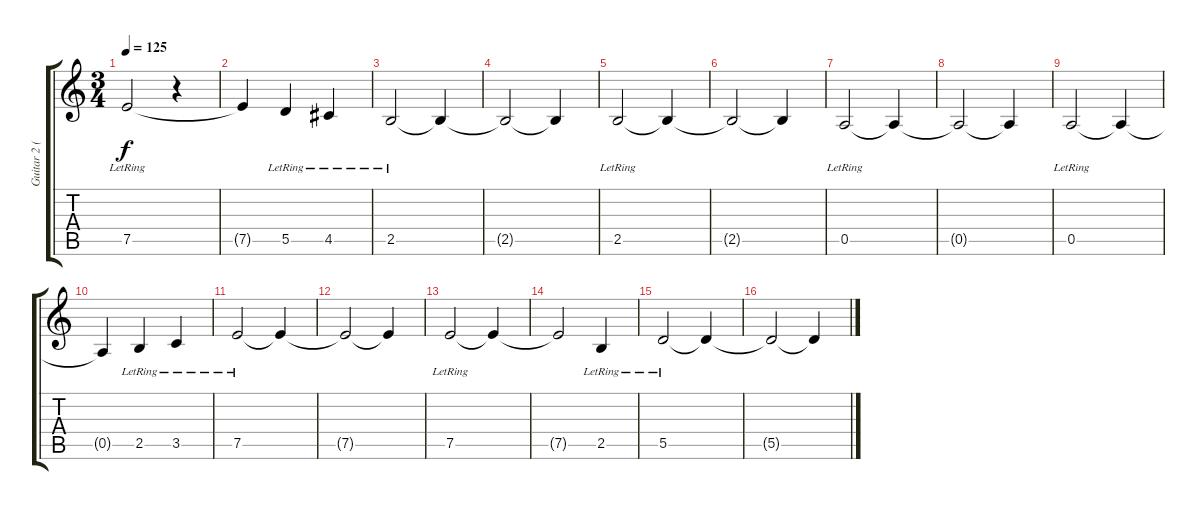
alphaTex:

\track ("Guitar 2 (mainly bass)" "Guitar 2 (") {instrument acousticguitarnylon}
\staff {score tabs}
\tuning (E4 B3 G3 D3 A2 E2) {hide}
\ts (3 4)
\tempo 125
\clef g2
\ks c
7.5{lr}.2{dy f} r.4 |
7.5{t}.4 5.5{lr}.4 4.5{lr}.4 |
2.5{lr}.2 2.5{t}.4 |
2.5{t}.2 2.5{t}.4 |
2.5{lr}.2 2.5{t}.4 |
2.5{t}.2 2.5{t}.4 |
0.5{lr}.2 0.5{t}.4 |
0.5{t}.2 0.5{t}.4 |
0.5{lr}.2 0.5{t}.4 |
0.5{t}.4 2.5{lr}.4 3.5{lr}.4 |
7.5{lr}.2 7.5{t}.4 |
7.5{t}.2 7.5{t}.4 |
7.5{lr}.2 7.5{t}.4 |
7.5{t}.2 2.5{lr}.4 |
5.5{lr}.2 5.5{t}.4 |
5.5{t}.2 5.5{t}.4
